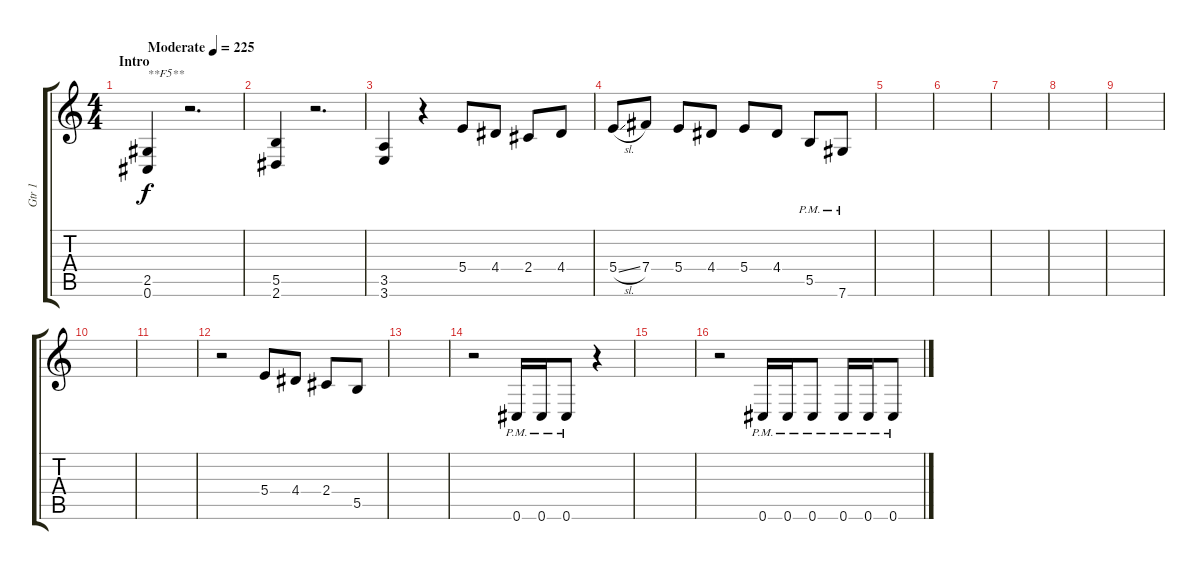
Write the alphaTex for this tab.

\track ("Gtr 1" "Gtr 1") {instrument distortionguitar}
\staff {score tabs}
\tuning (Db4 Ab3 E3 B2 Gb2 Db2) {hide}
\ts (4 4)
\section ("" "Intro")
\tempo (225 "Moderate")
\clef g2
\ks c
(2.5 0.6).4{txt "**F5**" dy f instrument distortionguitar} r.2{d} |
(5.5 2.6).4 r.2{d} |
(3.5 3.6).4 r.4 5.4.8 4.4.8 2.4.8 4.4.8 |
5.4{sl}.8 7.4.8 5.4.8 4.4.8 5.4.8 4.4.8 5.5{pm}.8 7.6{pm}.8 |
|
|
|
|
|
|
|
r.2 5.4.8 4.4.8 2.4.8 5.5.8 |
|
r.2 0.6{pm}.16 0.6{pm}.16 0.6{pm}.8 r.4 |
|
r.2 0.6{pm}.16 0.6{pm}.16 0.6{pm}.8 0.6{pm}.16 0.6{pm}.16 0.6{pm}.8
